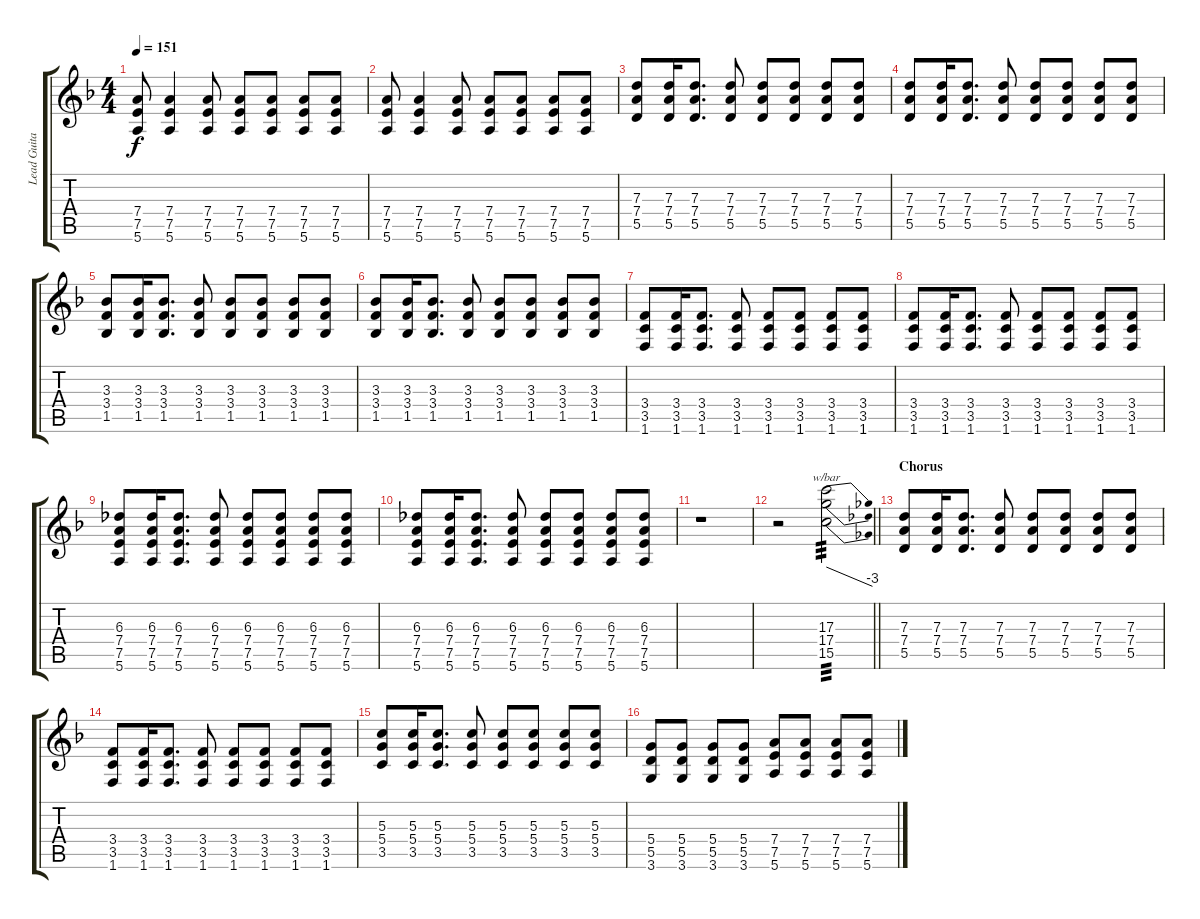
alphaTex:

\track ("Lead Guitar 2 - Greg Hetson" "Lead Guita") {instrument distortionguitar}
\staff {score tabs}
\tuning (E4 B3 G3 D3 A2 E2) {hide}
\ts (4 4)
\tempo 151
\clef g2
\ks f
(7.4 7.5 5.6).8{dy f} (7.4 7.5 5.6).4 (7.4 7.5 5.6).8 (7.4 7.5 5.6).8 (7.4 7.5 5.6).8 (7.4 7.5 5.6).8 (7.4 7.5 5.6).8 |
(7.4 7.5 5.6).8 (7.4 7.5 5.6).4 (7.4 7.5 5.6).8 (7.4 7.5 5.6).8 (7.4 7.5 5.6).8 (7.4 7.5 5.6).8 (7.4 7.5 5.6).8 |
(7.3 7.4 5.5).8 (7.3 7.4 5.5).16 (7.3 7.4 5.5).8{d} (7.3 7.4 5.5).8 (7.3 7.4 5.5).8 (7.3 7.4 5.5).8 (7.3 7.4 5.5).8 (7.3 7.4 5.5).8 |
(7.3 7.4 5.5).8 (7.3 7.4 5.5).16 (7.3 7.4 5.5).8{d} (7.3 7.4 5.5).8 (7.3 7.4 5.5).8 (7.3 7.4 5.5).8 (7.3 7.4 5.5).8 (7.3 7.4 5.5).8 |
(3.3 3.4 1.5).8 (3.3 3.4 1.5).16 (3.3 3.4 1.5).8{d} (3.3 3.4 1.5).8 (3.3 3.4 1.5).8 (3.3 3.4 1.5).8 (3.3 3.4 1.5).8 (3.3 3.4 1.5).8 |
(3.3 3.4 1.5).8 (3.3 3.4 1.5).16 (3.3 3.4 1.5).8{d} (3.3 3.4 1.5).8 (3.3 3.4 1.5).8 (3.3 3.4 1.5).8 (3.3 3.4 1.5).8 (3.3 3.4 1.5).8 |
(3.4 3.5 1.6).8 (3.4 3.5 1.6).16 (3.4 3.5 1.6).8{d} (3.4 3.5 1.6).8 (3.4 3.5 1.6).8 (3.4 3.5 1.6).8 (3.4 3.5 1.6).8 (3.4 3.5 1.6).8 |
(3.4 3.5 1.6).8 (3.4 3.5 1.6).16 (3.4 3.5 1.6).8{d} (3.4 3.5 1.6).8 (3.4 3.5 1.6).8 (3.4 3.5 1.6).8 (3.4 3.5 1.6).8 (3.4 3.5 1.6).8 |
(6.3 7.4 7.5 5.6).8 (6.3 7.4 7.5 5.6).16 (6.3 7.4 7.5 5.6).8{d} (6.3 7.4 7.5 5.6).8 (6.3 7.4 7.5 5.6).8 (6.3 7.4 7.5 5.6).8 (6.3 7.4 7.5 5.6).8 (6.3 7.4 7.5 5.6).8 |
(6.3 7.4 7.5 5.6).8 (6.3 7.4 7.5 5.6).16 (6.3 7.4 7.5 5.6).8{d} (6.3 7.4 7.5 5.6).8 (6.3 7.4 7.5 5.6).8 (6.3 7.4 7.5 5.6).8 (6.3 7.4 7.5 5.6).8 (6.3 7.4 7.5 5.6).8 |
r.1 |
\barLineRight lightlight
r.2 (17.3 17.4 15.5).2{tbe (dive default 0 0 60 -12) tp 3} |
\section ("" "Chorus")
(7.3 7.4 5.5).8 (7.3 7.4 5.5).16 (7.3 7.4 5.5).8{d} (7.3 7.4 5.5).8 (7.3 7.4 5.5).8 (7.3 7.4 5.5).8 (7.3 7.4 5.5).8 (7.3 7.4 5.5).8 |
(3.4 3.5 1.6).8 (3.4 3.5 1.6).16 (3.4 3.5 1.6).8{d} (3.4 3.5 1.6).8 (3.4 3.5 1.6).8 (3.4 3.5 1.6).8 (3.4 3.5 1.6).8 (3.4 3.5 1.6).8 |
(5.3 5.4 3.5).8 (5.3 5.4 3.5).16 (5.3 5.4 3.5).8{d} (5.3 5.4 3.5).8 (5.3 5.4 3.5).8 (5.3 5.4 3.5).8 (5.3 5.4 3.5).8 (5.3 5.4 3.5).8 |
(5.4 5.5 3.6).8 (5.4 5.5 3.6).8 (5.4 5.5 3.6).8 (5.4 5.5 3.6).8 (7.4 7.5 5.6).8 (7.4 7.5 5.6).8 (7.4 7.5 5.6).8 (7.4 7.5 5.6).8
